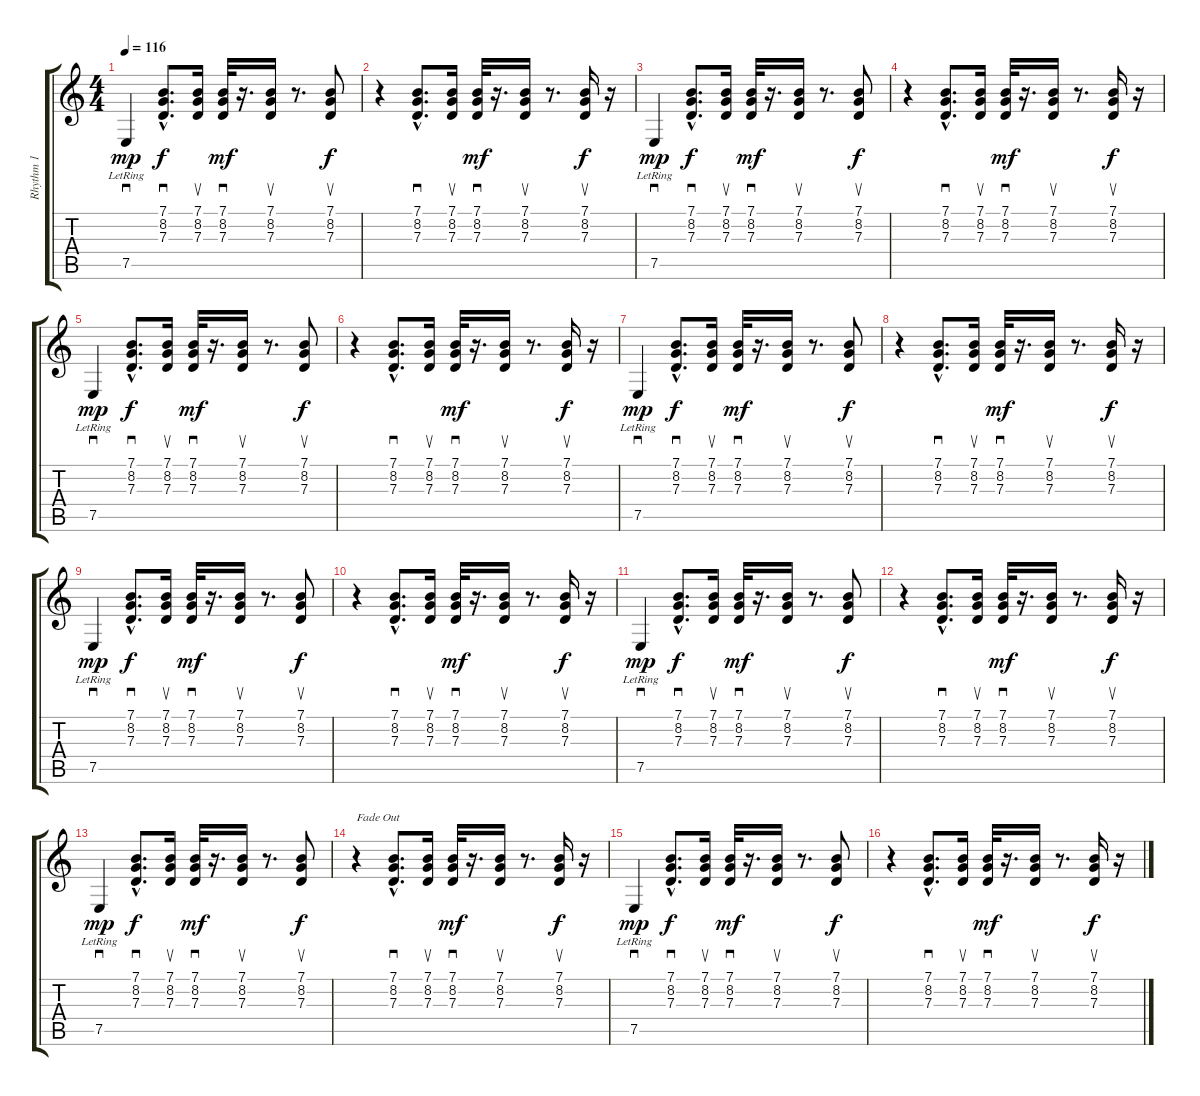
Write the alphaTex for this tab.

\track ("Rhythm 1" "Rhythm 1") {instrument electricpiano1}
\staff {score tabs}
\tuning (E4 B3 G3 D3 A2 E2) {hide}
\ts (4 4)
\tempo 116
\clef g2
\ks c
7.5{lr}.4{sd dy mp} (7.1{hac} 8.2{hac} 7.3{hac}).8{d sd dy f} (7.1 8.2 7.3).16{su} (7.1 8.2 7.3).32{sd dy mf} r.16{d} (7.1 8.2 7.3).16{su} r.8{d} (7.1 8.2 7.3).8{su dy f} |
r.4 (7.1{hac} 8.2{hac} 7.3{hac}).8{d sd} (7.1 8.2 7.3).16{su} (7.1 8.2 7.3).32{sd dy mf} r.16{d} (7.1 8.2 7.3).16{su} r.8{d} (7.1 8.2 7.3).16{su dy f} r.16 |
7.5{lr}.4{sd dy mp} (7.1{hac} 8.2{hac} 7.3{hac}).8{d sd dy f} (7.1 8.2 7.3).16{su} (7.1 8.2 7.3).32{sd dy mf} r.16{d} (7.1 8.2 7.3).16{su} r.8{d} (7.1 8.2 7.3).8{su dy f} |
r.4 (7.1{hac} 8.2{hac} 7.3{hac}).8{d sd} (7.1 8.2 7.3).16{su} (7.1 8.2 7.3).32{sd dy mf} r.16{d} (7.1 8.2 7.3).16{su} r.8{d} (7.1 8.2 7.3).16{su dy f} r.16 |
7.5{lr}.4{sd dy mp} (7.1{hac} 8.2{hac} 7.3{hac}).8{d sd dy f} (7.1 8.2 7.3).16{su} (7.1 8.2 7.3).32{sd dy mf} r.16{d} (7.1 8.2 7.3).16{su} r.8{d} (7.1 8.2 7.3).8{su dy f} |
r.4 (7.1{hac} 8.2{hac} 7.3{hac}).8{d sd} (7.1 8.2 7.3).16{su} (7.1 8.2 7.3).32{sd dy mf} r.16{d} (7.1 8.2 7.3).16{su} r.8{d} (7.1 8.2 7.3).16{su dy f} r.16 |
7.5{lr}.4{sd dy mp} (7.1{hac} 8.2{hac} 7.3{hac}).8{d sd dy f} (7.1 8.2 7.3).16{su} (7.1 8.2 7.3).32{sd dy mf} r.16{d} (7.1 8.2 7.3).16{su} r.8{d} (7.1 8.2 7.3).8{su dy f} |
r.4 (7.1{hac} 8.2{hac} 7.3{hac}).8{d sd} (7.1 8.2 7.3).16{su} (7.1 8.2 7.3).32{sd dy mf} r.16{d} (7.1 8.2 7.3).16{su} r.8{d} (7.1 8.2 7.3).16{su dy f} r.16 |
7.5{lr}.4{sd dy mp} (7.1{hac} 8.2{hac} 7.3{hac}).8{d sd dy f} (7.1 8.2 7.3).16{su} (7.1 8.2 7.3).32{sd dy mf} r.16{d} (7.1 8.2 7.3).16{su} r.8{d} (7.1 8.2 7.3).8{su dy f} |
r.4 (7.1{hac} 8.2{hac} 7.3{hac}).8{d sd} (7.1 8.2 7.3).16{su} (7.1 8.2 7.3).32{sd dy mf} r.16{d} (7.1 8.2 7.3).16{su} r.8{d} (7.1 8.2 7.3).16{su dy f} r.16 |
7.5{lr}.4{sd dy mp} (7.1{hac} 8.2{hac} 7.3{hac}).8{d sd dy f} (7.1 8.2 7.3).16{su} (7.1 8.2 7.3).32{sd dy mf} r.16{d} (7.1 8.2 7.3).16{su} r.8{d} (7.1 8.2 7.3).8{su dy f} |
r.4 (7.1{hac} 8.2{hac} 7.3{hac}).8{d sd} (7.1 8.2 7.3).16{su} (7.1 8.2 7.3).32{sd dy mf} r.16{d} (7.1 8.2 7.3).16{su} r.8{d} (7.1 8.2 7.3).16{su dy f} r.16 |
7.5{lr}.4{sd dy mp} (7.1{hac} 8.2{hac} 7.3{hac}).8{d sd dy f} (7.1 8.2 7.3).16{su} (7.1 8.2 7.3).32{sd dy mf} r.16{d} (7.1 8.2 7.3).16{su} r.8{d} (7.1 8.2 7.3).8{su dy f} |
r.4{txt "Fade Out" volume 0} (7.1{hac} 8.2{hac} 7.3{hac}).8{d sd} (7.1 8.2 7.3).16{su} (7.1 8.2 7.3).32{sd dy mf} r.16{d} (7.1 8.2 7.3).16{su} r.8{d} (7.1 8.2 7.3).16{su dy f} r.16 |
7.5{lr}.4{sd dy mp} (7.1{hac} 8.2{hac} 7.3{hac}).8{d sd dy f} (7.1 8.2 7.3).16{su} (7.1 8.2 7.3).32{sd dy mf} r.16{d} (7.1 8.2 7.3).16{su} r.8{d} (7.1 8.2 7.3).8{su dy f} |
r.4 (7.1{hac} 8.2{hac} 7.3{hac}).8{d sd} (7.1 8.2 7.3).16{su} (7.1 8.2 7.3).32{sd dy mf} r.16{d} (7.1 8.2 7.3).16{su} r.8{d} (7.1 8.2 7.3).16{su dy f} r.16
